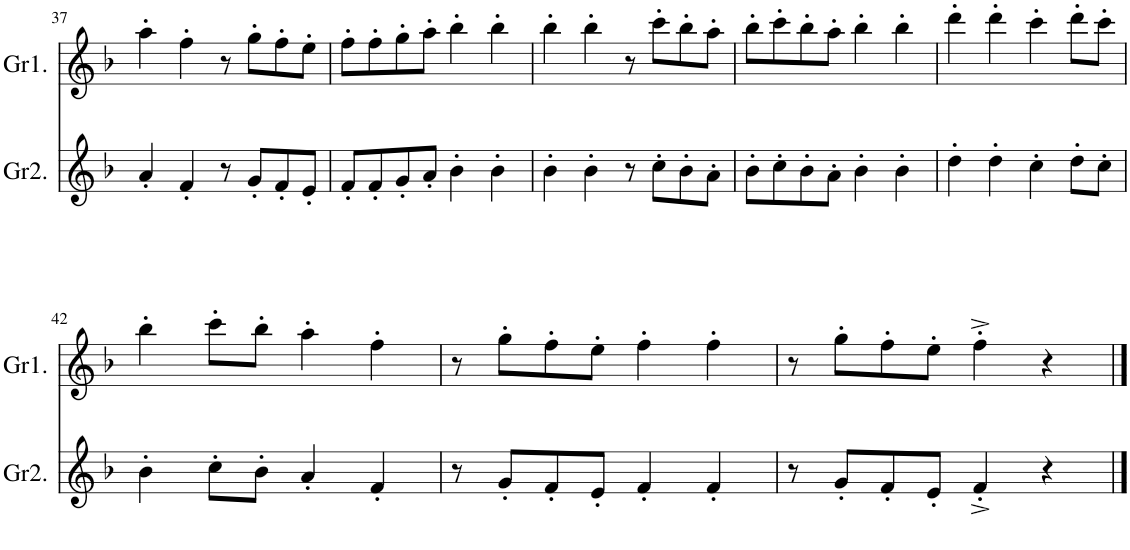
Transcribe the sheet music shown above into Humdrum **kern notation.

**kern	**kern
*part2	*part1
*staff2	*staff1
*I"Gralla 2	*I"Gralla 1
*I'Gr2.	*I'Gr1.
!!LO:PB:g=z
*clefG2	*clefG2
*k[b-]	*k[b-]
*M4/4	*M4/4
*met(c)	*met(c)
=37	=37
4a'/	4aa'\
4f'/	4ff'\
8r	8r
8g'/L	8gg'\L
8f'/	8ff'\
8e'/J	8ee'\J
=38	=38
8f'/L	8ff'\L
8f'/	8ff'\
8g'/	8gg'\
8a'/J	8aa'\J
4b-'\	4bb-'\
4b-'\	4bb-'\
=39	=39
4b-'\	4bb-'\
4b-'\	4bb-'\
8r	8r
8cc'\L	8ccc'\L
8b-'\	8bb-'\
8a'\J	8aa'\J
=40	=40
8b-'\L	8bb-'\L
8cc'\	8ccc'\
8b-'\	8bb-'\
8a'\J	8aa'\J
4b-'\	4bb-'\
4b-'\	4bb-'\
=41	=41
4dd'\	4ddd'\
4dd'\	4ddd'\
4cc'\	4ccc'\
8dd'\L	8ddd'\L
8cc'\J	8ccc'\J
!!LO:LB:g=z
=42	=42
4b-'\	4bb-'\
8cc'\L	8ccc'\L
8b-'\J	8bb-'\J
4a'/	4aa'\
4f'/	4ff'\
=43	=43
8r	8r
8g'/L	8gg'\L
8f'/	8ff'\
8e'/J	8ee'\J
4f'/	4ff'\
4f'/	4ff'\
=44	=44
8r	8r
8g'/L	8gg'\L
8f'/	8ff'\
8e'/J	8ee'\J
4f'^/	4ff'^\
4r	4r
==	==
*-	*-
